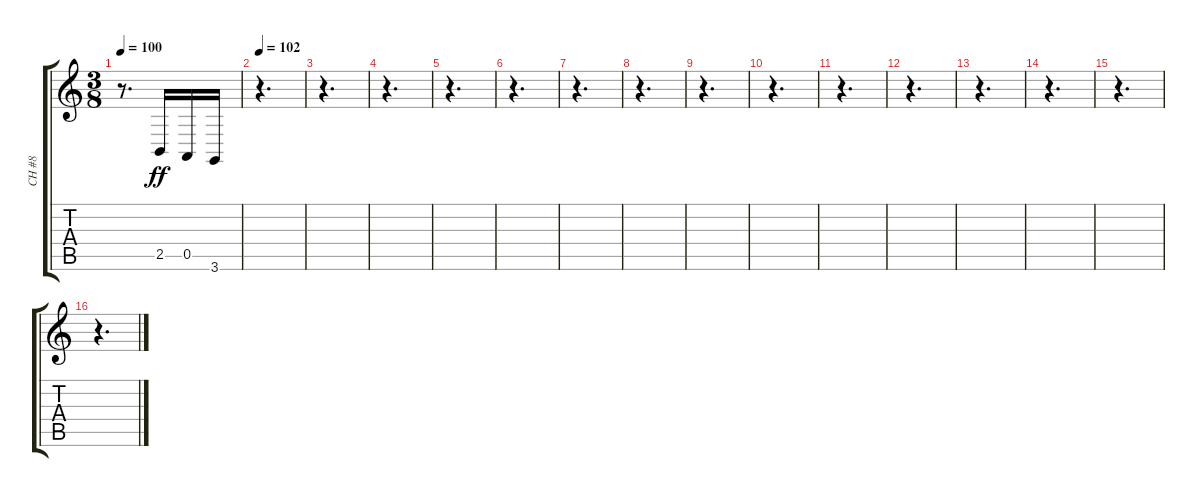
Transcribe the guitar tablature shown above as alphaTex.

\track ("CH #8" "CH #8") {instrument stringensemble1}
\staff {score tabs}
\tuning (E4 B3 G3 D3 A2 E2) {hide}
\ts (3 8)
\tempo 100
\clef g2
\ks c
r.8{d dy ff} 2.5.16 0.5.16 3.6.16 |
\tempo 102
r.4{d} |
r.4{d} |
r.4{d} |
r.4{d} |
r.4{d} |
r.4{d} |
r.4{d} |
r.4{d} |
r.4{d} |
r.4{d} |
r.4{d} |
r.4{d} |
r.4{d} |
r.4{d} |
r.4{d}
